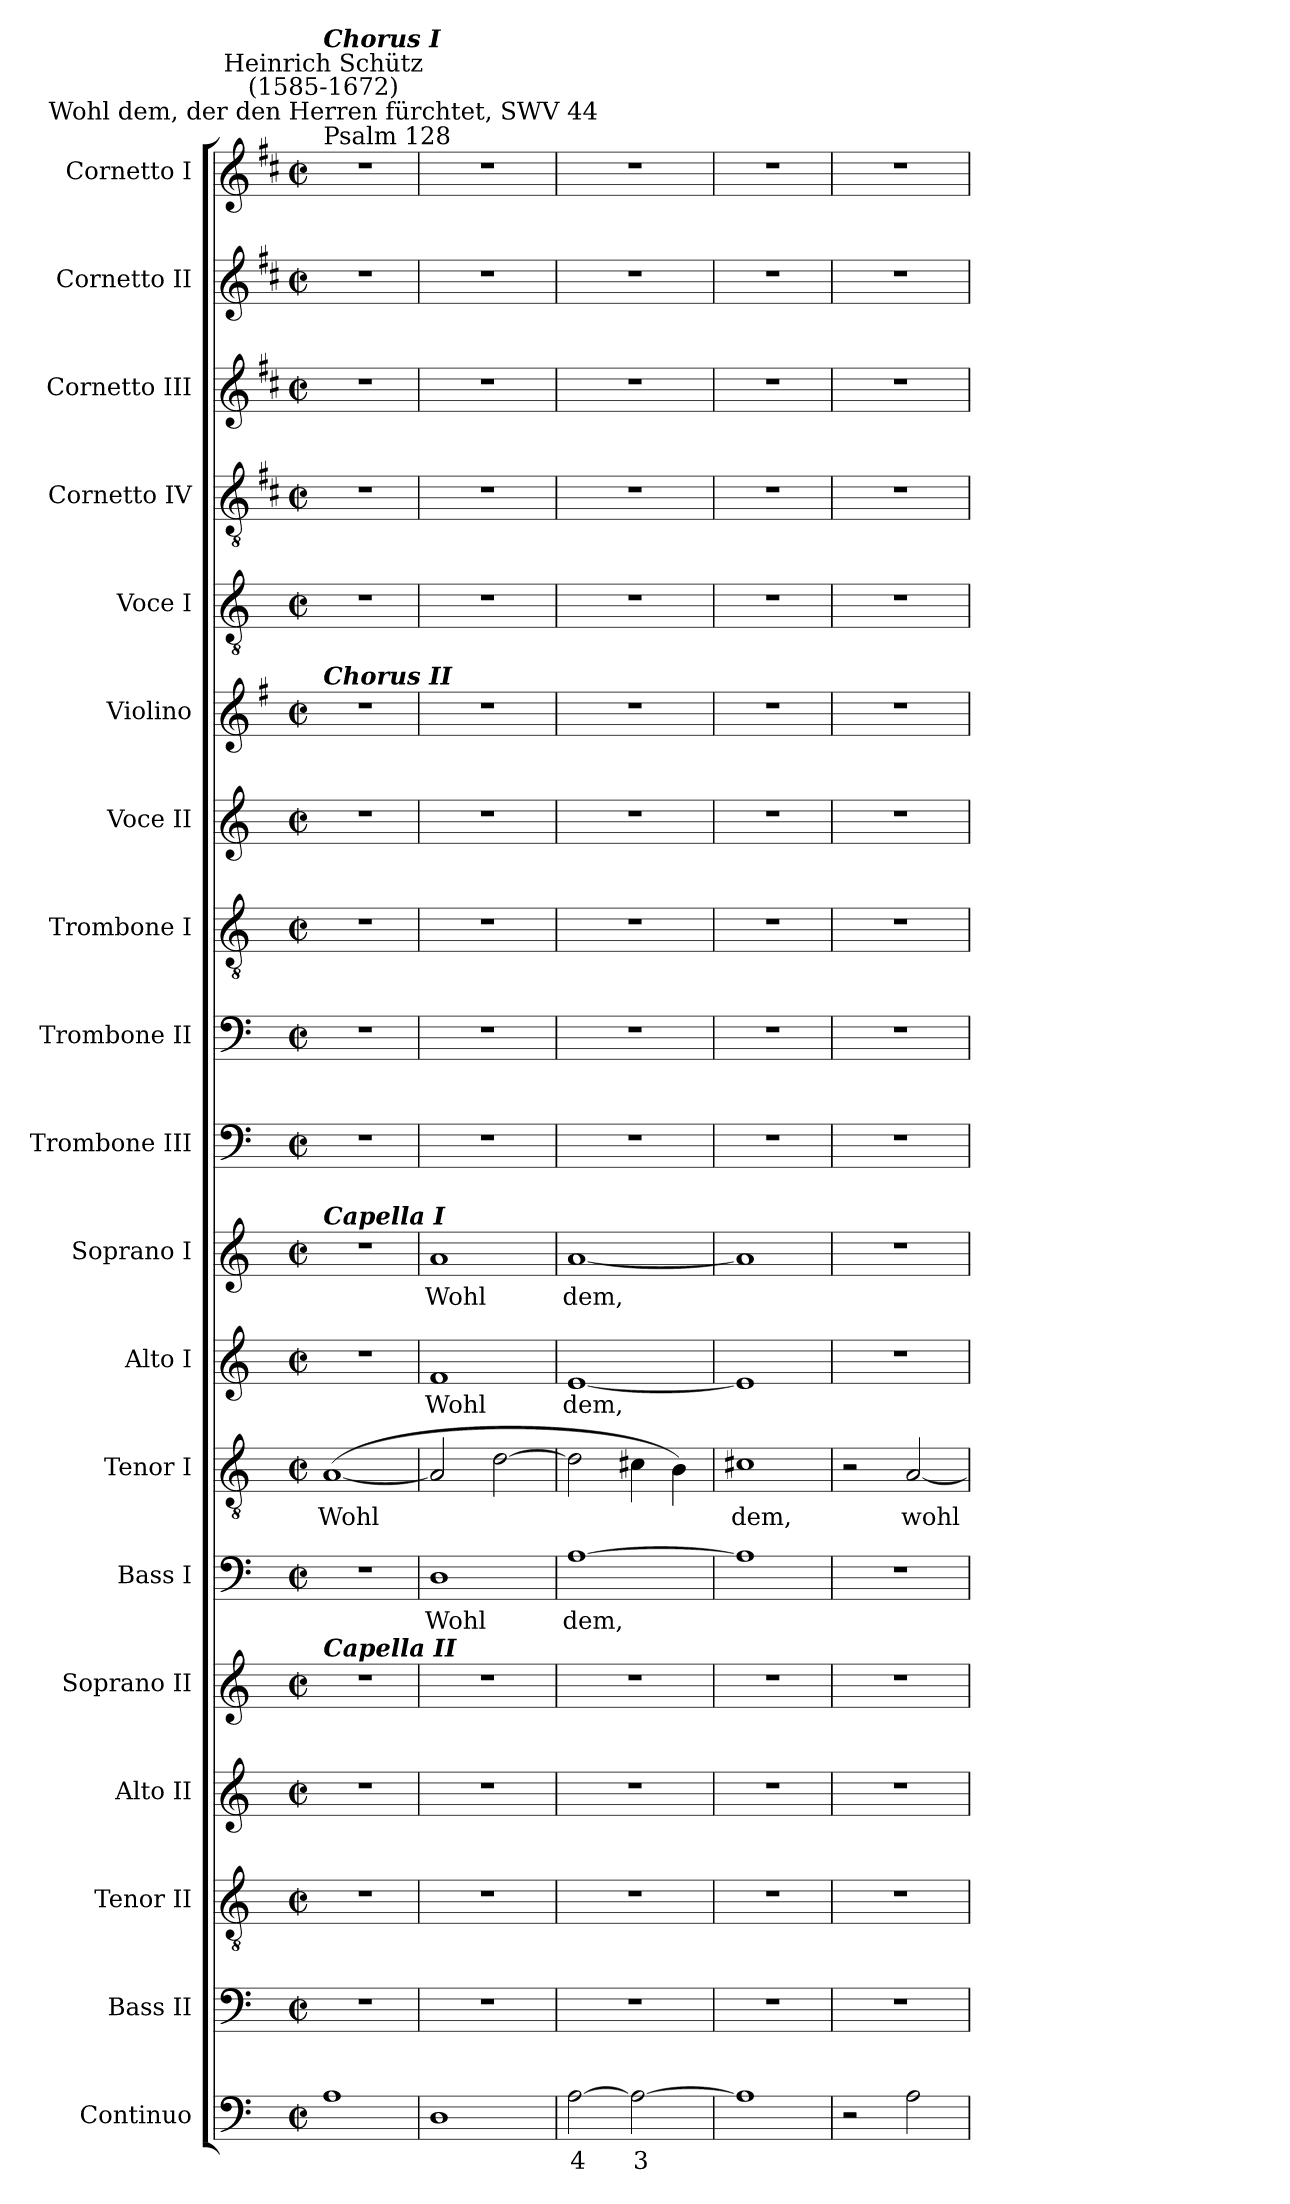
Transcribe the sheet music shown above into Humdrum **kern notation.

**kern	**text	**kern	**kern	**kern	**kern	**kern	**text	**kern	**text	**kern	**text	**kern	**text	**kern	**kern	**kern	**kern	**kern	**kern	**kern	**kern	**kern	**kern
*part19	*part19	*part18	*part17	*part16	*part15	*part14	*part14	*part13	*part13	*part12	*part12	*part11	*part11	*part10	*part9	*part8	*part7	*part6	*part5	*part4	*part3	*part2	*part1
*staff19	*staff19	*staff18	*staff17	*staff16	*staff15	*staff14	*staff14	*staff13	*staff13	*staff12	*staff12	*staff11	*staff11	*staff10	*staff9	*staff8	*staff7	*staff6	*staff5	*staff4	*staff3	*staff2	*staff1
*I"Continuo	*	*I"Bass II	*I"Tenor II	*I"Alto II	*I"Soprano II	*I"Bass I	*	*I"Tenor I	*	*I"Alto I	*	*I"Soprano I	*	*I"Trombone III	*I"Trombone II	*I"Trombone I	*I"Voce II	*I"Violino	*I"Voce I	*I"Cornetto IV	*I"Cornetto III	*I"Cornetto II	*I"Cornetto I
*	*	*I'B	*I'T	*I'A	*I'S	*I'B	*	*I'T	*	*I'A	*	*I'S	*	*	*I'T	*I'T	*	*	*	*	*	*	*
*clefF4	*	*clefF4	*clefGv2	*clefG2	*clefG2	*clefF4	*	*clefGv2	*	*clefG2	*	*clefG2	*	*clefF4	*clefF4	*clefGv2	*clefG2	*clefG2	*clefGv2	*clefGv2	*clefG2	*clefG2	*clefG2
*	*	*	*	*	*	*	*	*	*	*	*	*	*	*	*	*	*	*ITrd4c7	*	*ITrd1c2	*ITrd1c2	*ITrd1c2	*ITrd1c2
*k[]	*	*k[]	*k[]	*k[]	*k[]	*k[]	*	*k[]	*	*k[]	*	*k[]	*	*k[]	*k[]	*k[]	*k[]	*k[]	*k[]	*k[]	*k[]	*k[]	*k[]
*C:	*	*C:	*C:	*C:	*C:	*C:	*	*C:	*	*C:	*	*C:	*	*C:	*C:	*C:	*C:	*C:	*C:	*C:	*C:	*C:	*C:
*M2/2	*	*M2/2	*M2/2	*M2/2	*M2/2	*M2/2	*	*M2/2	*	*M2/2	*	*M2/2	*	*M2/2	*M2/2	*M2/2	*M2/2	*M2/2	*M2/2	*M2/2	*M2/2	*M2/2	*M2/2
*met(c|)	*	*met(c|)	*met(c|)	*met(c|)	*met(c|)	*met(c|)	*	*met(c|)	*	*met(c|)	*	*met(c|)	*	*met(c|)	*met(c|)	*met(c|)	*met(c|)	*met(c|)	*met(c|)	*met(c|)	*met(c|)	*met(c|)	*met(c|)
=1	=1	=1	=1	=1	=1	=1	=1	=1	=1	=1	=1	=1	=1	=1	=1	=1	=1	=1	=1	=1	=1	=1	=1
!	!	!	!	!	!	!	!	!	!	!	!	!	!	!	!	!	!	!	!	!	!	!	!LO:TX:a:t=Psalm 128
!	!	!	!	!	!	!	!	!	!	!	!	!	!	!	!	!	!	!	!	!	!	!	!LO:TX:a:cj:t=Wohl dem, der den Herren fürchtet, SWV 44
!	!	!	!	!	!	!	!	!	!	!	!	!	!	!	!	!	!	!	!	!	!	!	!LO:TX:a:cj:t=Heinrich Schütz\n(1585-1672)
!	!	!	!	!	!	!	!	!	!	!	!	!	!	!	!	!	!	!	!	!	!	!	!LO:TX:a:Bi:t=Chorus I
!	!	!	!	!	!	!	!	!	!	!	!	!	!	!	!	!	!	!LO:TX:a:Bi:t=Chorus II	!	!	!	!	!
!	!	!	!	!	!	!	!	!	!	!	!	!LO:TX:a:Bi:t=Capella I	!	!	!	!	!	!	!	!	!	!	!
!	!	!	!	!	!LO:TX:a:Bi:t=Capella II	!	!	!	!	!	!	!	!	!	!	!	!	!	!	!	!	!	!
!	!	!	!	!	!	!	!	!	!LO:LY:b	!	!	!	!	!	!	!	!	!	!	!	!	!	!
1A	.	1r	1r	1r	1r	1r	.	(>[1A	Wohl	1r	.	1r	.	1r	1r	1r	1r	1r	1r	1r	1r	1r	1r
=2	=2	=2	=2	=2	=2	=2	=2	=2	=2	=2	=2	=2	=2	=2	=2	=2	=2	=2	=2	=2	=2	=2	=2
!	!	!	!	!	!	!	!LO:LY:b	!	!	!	!LO:LY:b	!	!LO:LY:b	!	!	!	!	!	!	!	!	!	!
1D	.	1r	1r	1r	1r	1D	Wohl	2A]	.	1f	Wohl	1a	Wohl	1r	1r	1r	1r	1r	1r	1r	1r	1r	1r
.	.	.	.	.	.	.	.	[2d	.	.	.	.	.	.	.	.	.	.	.	.	.	.	.
=3	=3	=3	=3	=3	=3	=3	=3	=3	=3	=3	=3	=3	=3	=3	=3	=3	=3	=3	=3	=3	=3	=3	=3
!	!LO:LY:b	!	!	!	!	!	!LO:LY:b	!	!	!	!LO:LY:b	!	!LO:LY:b	!	!	!	!	!	!	!	!	!	!
[2A	4	1r	1r	1r	1r	[1A	dem,	2d]	.	[1e	dem,	[1a	dem,	1r	1r	1r	1r	1r	1r	1r	1r	1r	1r
!	!LO:LY:b	!	!	!	!	!	!	!	!	!	!	!	!	!	!	!	!	!	!	!	!	!	!
2A_	3	.	.	.	.	.	.	4c#X	.	.	.	.	.	.	.	.	.	.	.	.	.	.	.
.	.	.	.	.	.	.	.	4B)	.	.	.	.	.	.	.	.	.	.	.	.	.	.	.
=4	=4	=4	=4	=4	=4	=4	=4	=4	=4	=4	=4	=4	=4	=4	=4	=4	=4	=4	=4	=4	=4	=4	=4
!	!	!	!	!	!	!	!	!	!LO:LY:b	!	!	!	!	!	!	!	!	!	!	!	!	!	!
1A]	.	1r	1r	1r	1r	1A]	.	1c#X	dem,	1e]	.	1a]	.	1r	1r	1r	1r	1r	1r	1r	1r	1r	1r
=5	=5	=5	=5	=5	=5	=5	=5	=5	=5	=5	=5	=5	=5	=5	=5	=5	=5	=5	=5	=5	=5	=5	=5
2r	.	1r	1r	1r	1r	1r	.	2r	.	1r	.	1r	.	1r	1r	1r	1r	1r	1r	1r	1r	1r	1r
!	!	!	!	!	!	!	!	!	!LO:LY:b	!	!	!	!	!	!	!	!	!	!	!	!	!	!
2A	.	.	.	.	.	.	.	[2A	wohl	.	.	.	.	.	.	.	.	.	.	.	.	.	.
=	=	=	=	=	=	=	=	=	=	=	=	=	=	=	=	=	=	=	=	=	=	=	=
*-	*-	*-	*-	*-	*-	*-	*-	*-	*-	*-	*-	*-	*-	*-	*-	*-	*-	*-	*-	*-	*-	*-	*-
